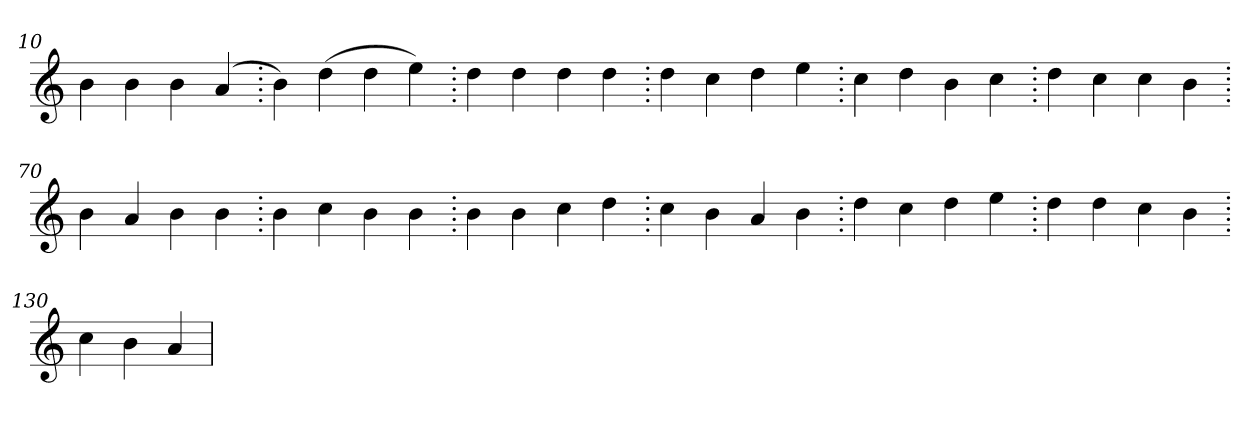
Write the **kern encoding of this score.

**kern
*part1
*staff1
*clefG2
=10.
4b
4b
4b
(>4a
=20.
4b)
(>4dd
4dd
4ee)
=30.
4dd
4dd
4dd
4dd
=40.
4dd
4cc
4dd
4ee
=50.
4cc
4dd
4b
4cc
=60.
4dd
4cc
4cc
4b
=70.
4b
4a
4b
4b
=80.
4b
4cc
4b
4b
=90.
4b
4b
4cc
4dd
=100.
4cc
4b
4a
4b
=110.
4dd
4cc
4dd
4ee
=120.
4dd
4dd
4cc
4b
=130.
4cc
4b
4a
=
*-
